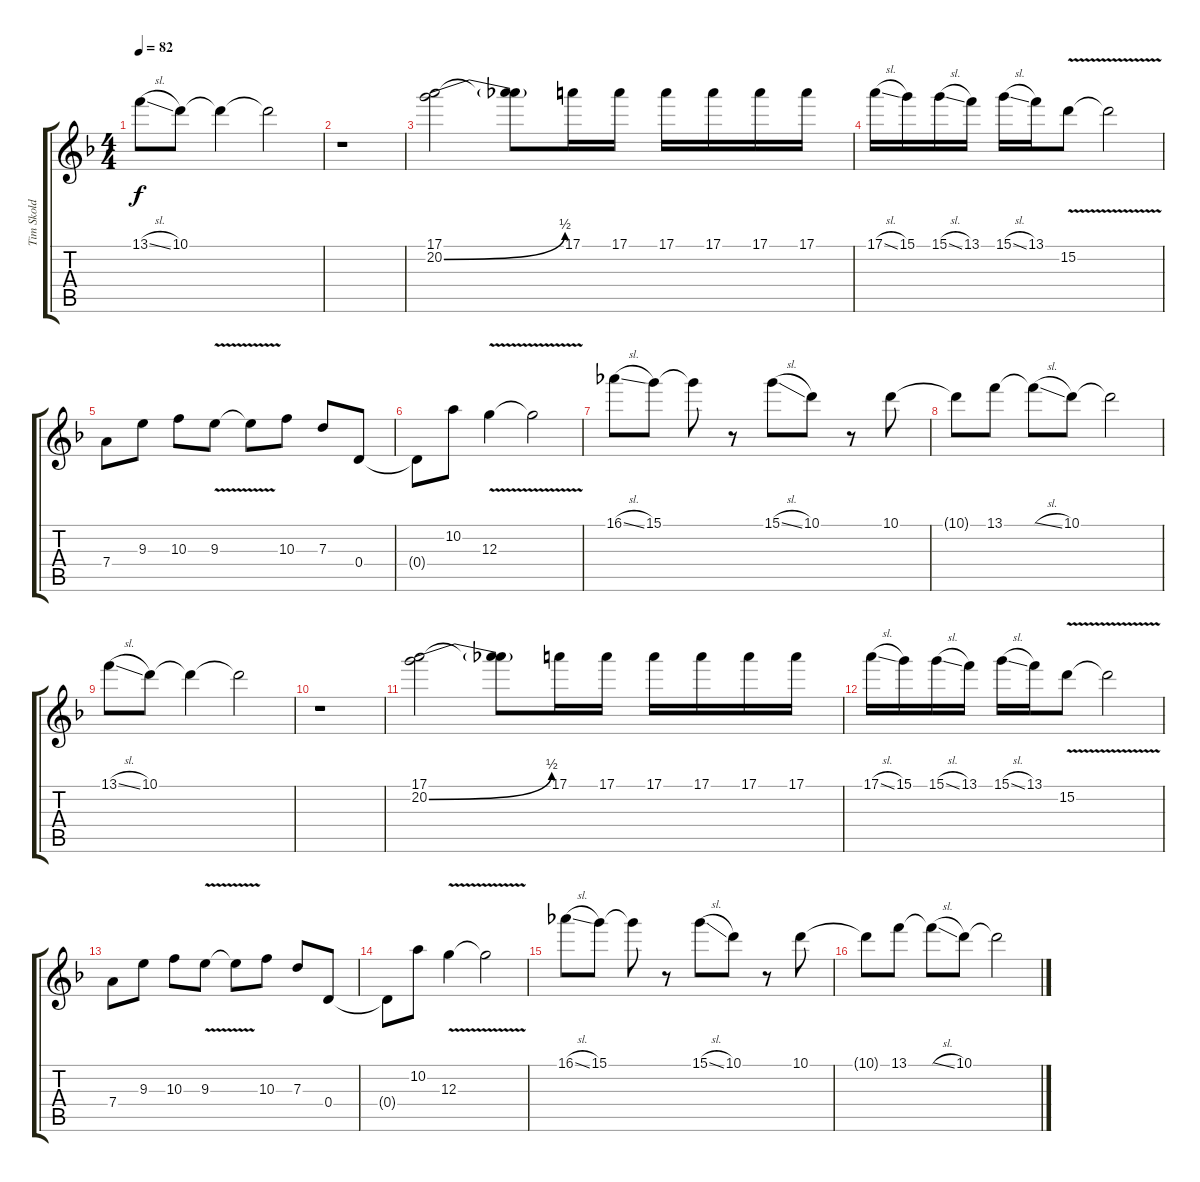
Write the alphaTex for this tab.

\track ("Tim Skold" "Tim Skold") {instrument distortionguitar}
\staff {score tabs}
\tuning (E4 B3 G3 D3 A2 E2) {hide}
\ts (4 4)
\tempo 82
\clef g2
\ks f
13.1{sl}.8{dy f} 10.1.8 10.1{t}.4 10.1{t}.2 |
r.1 |
(17.1 20.2{be (bend 0 0 60 2)}).2 (17.1{t} 20.2{t}).8 17.1.16 17.1.16 17.1.16 17.1.16 17.1.16 17.1.16 |
17.1{sl}.16 15.1.16 15.1{sl}.16 13.1.16 15.1{sl}.16 13.1.16 15.2{v}.8 15.2{t}.2 |
7.4.8 9.3.8 10.3.8 9.3{v}.8 9.3{t}.8 10.3.8 7.3.8 0.4.8 |
0.4{t}.8 10.2.8 12.3{v}.4 12.3{t}.2 |
16.1{sl}.8 15.1.8 15.1{t}.8 r.8 15.1{sl}.8 10.1.8 r.8 10.1.8 |
10.1{t}.8 13.1.8 13.1{sl t}.8 10.1.8 10.1{t}.2 |
13.1{sl}.8 10.1.8 10.1{t}.4 10.1{t}.2 |
r.1 |
(17.1 20.2{be (bend 0 0 60 2)}).2 (17.1{t} 20.2{t}).8 17.1.16 17.1.16 17.1.16 17.1.16 17.1.16 17.1.16 |
17.1{sl}.16 15.1.16 15.1{sl}.16 13.1.16 15.1{sl}.16 13.1.16 15.2{v}.8 15.2{t}.2 |
7.4.8 9.3.8 10.3.8 9.3{v}.8 9.3{t}.8 10.3.8 7.3.8 0.4.8 |
0.4{t}.8 10.2.8 12.3{v}.4 12.3{t}.2 |
16.1{sl}.8 15.1.8 15.1{t}.8 r.8 15.1{sl}.8 10.1.8 r.8 10.1.8 |
10.1{t}.8 13.1.8 13.1{sl t}.8 10.1.8 10.1{t}.2
